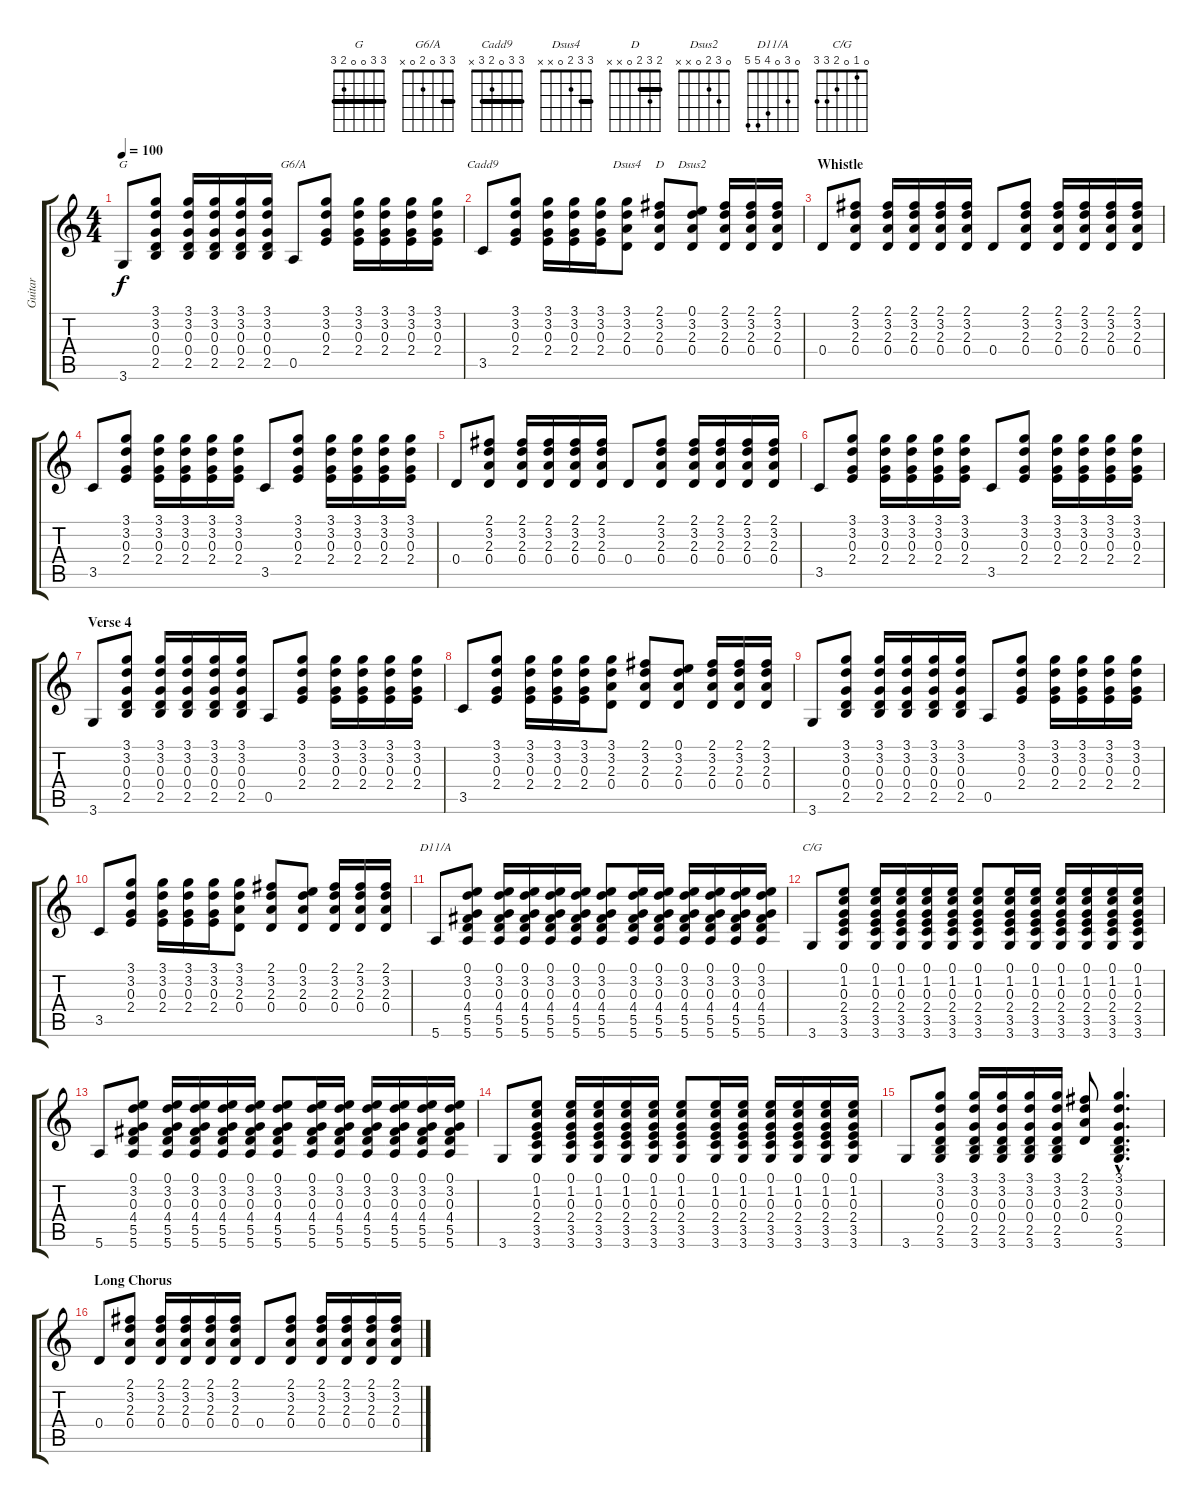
\track ("Guitar" "Guitar") {instrument acousticguitarsteel}
\staff {score tabs}
\tuning (E4 B3 G3 D3 A2 E2) {hide}
\chord ("G" 3 3 0 0 2 3) {barre 3}
\chord ("G6/A" 3 3 0 2 0 x) {barre 3}
\chord ("Cadd9" 3 3 0 2 3 x) {barre 3}
\chord ("Dsus4" 3 3 2 0 x x) {barre 3}
\chord ("D" 2 3 2 0 x x) {barre 2}
\chord ("Dsus2" 0 3 2 0 x x)
\chord ("D11/A" 0 3 0 4 5 5)
\chord ("C/G" 0 1 0 2 3 3)
\ts (4 4)
\tempo 100
\clef g2
\ks c
3.6.8{ch "G" dy f} (3.1 3.2 0.3 0.4 2.5).8 (3.1 3.2 0.3 0.4 2.5).16 (3.1 3.2 0.3 0.4 2.5).16 (3.1 3.2 0.3 0.4 2.5).16 (3.1 3.2 0.3 0.4 2.5).16 0.5.8{ch "G6/A"} (3.1 3.2 0.3 2.4).8 (3.1 3.2 0.3 2.4).16 (3.1 3.2 0.3 2.4).16 (3.1 3.2 0.3 2.4).16 (3.1 3.2 0.3 2.4).16 |
3.5.8{ch "Cadd9"} (3.1 3.2 0.3 2.4).8 (3.1 3.2 0.3 2.4).16 (3.1 3.2 0.3 2.4).16 (3.1 3.2 0.3 2.4).16 (3.1 3.2 2.3 0.4).8{ch "Dsus4"} (2.1 3.2 2.3 0.4).8{ch "D"} (0.1 3.2 2.3 0.4).8{ch "Dsus2"} (2.1 3.2 2.3 0.4).16 (2.1 3.2 2.3 0.4).16 (2.1 3.2 2.3 0.4).16 |
\section ("" "Whistle")
0.4.8 (2.1 3.2 2.3 0.4).8 (2.1 3.2 2.3 0.4).16 (2.1 3.2 2.3 0.4).16 (2.1 3.2 2.3 0.4).16 (2.1 3.2 2.3 0.4).16 0.4.8 (2.1 3.2 2.3 0.4).8 (2.1 3.2 2.3 0.4).16 (2.1 3.2 2.3 0.4).16 (2.1 3.2 2.3 0.4).16 (2.1 3.2 2.3 0.4).16 |
3.5.8 (3.1 3.2 0.3 2.4).8 (3.1 3.2 0.3 2.4).16 (3.1 3.2 0.3 2.4).16 (3.1 3.2 0.3 2.4).16 (3.1 3.2 0.3 2.4).16 3.5.8 (3.1 3.2 0.3 2.4).8 (3.1 3.2 0.3 2.4).16 (3.1 3.2 0.3 2.4).16 (3.1 3.2 0.3 2.4).16 (3.1 3.2 0.3 2.4).16 |
0.4.8 (2.1 3.2 2.3 0.4).8 (2.1 3.2 2.3 0.4).16 (2.1 3.2 2.3 0.4).16 (2.1 3.2 2.3 0.4).16 (2.1 3.2 2.3 0.4).16 0.4.8 (2.1 3.2 2.3 0.4).8 (2.1 3.2 2.3 0.4).16 (2.1 3.2 2.3 0.4).16 (2.1 3.2 2.3 0.4).16 (2.1 3.2 2.3 0.4).16 |
3.5.8 (3.1 3.2 0.3 2.4).8 (3.1 3.2 0.3 2.4).16 (3.1 3.2 0.3 2.4).16 (3.1 3.2 0.3 2.4).16 (3.1 3.2 0.3 2.4).16 3.5.8 (3.1 3.2 0.3 2.4).8 (3.1 3.2 0.3 2.4).16 (3.1 3.2 0.3 2.4).16 (3.1 3.2 0.3 2.4).16 (3.1 3.2 0.3 2.4).16 |
\section ("" "Verse 4")
3.6.8 (3.1 3.2 0.3 0.4 2.5).8 (3.1 3.2 0.3 0.4 2.5).16 (3.1 3.2 0.3 0.4 2.5).16 (3.1 3.2 0.3 0.4 2.5).16 (3.1 3.2 0.3 0.4 2.5).16 0.5.8 (3.1 3.2 0.3 2.4).8 (3.1 3.2 0.3 2.4).16 (3.1 3.2 0.3 2.4).16 (3.1 3.2 0.3 2.4).16 (3.1 3.2 0.3 2.4).16 |
3.5.8 (3.1 3.2 0.3 2.4).8 (3.1 3.2 0.3 2.4).16 (3.1 3.2 0.3 2.4).16 (3.1 3.2 0.3 2.4).16 (3.1 3.2 2.3 0.4).8 (2.1 3.2 2.3 0.4).8 (0.1 3.2 2.3 0.4).8 (2.1 3.2 2.3 0.4).16 (2.1 3.2 2.3 0.4).16 (2.1 3.2 2.3 0.4).16 |
3.6.8 (3.1 3.2 0.3 0.4 2.5).8 (3.1 3.2 0.3 0.4 2.5).16 (3.1 3.2 0.3 0.4 2.5).16 (3.1 3.2 0.3 0.4 2.5).16 (3.1 3.2 0.3 0.4 2.5).16 0.5.8 (3.1 3.2 0.3 2.4).8 (3.1 3.2 0.3 2.4).16 (3.1 3.2 0.3 2.4).16 (3.1 3.2 0.3 2.4).16 (3.1 3.2 0.3 2.4).16 |
3.5.8 (3.1 3.2 0.3 2.4).8 (3.1 3.2 0.3 2.4).16 (3.1 3.2 0.3 2.4).16 (3.1 3.2 0.3 2.4).16 (3.1 3.2 2.3 0.4).8 (2.1 3.2 2.3 0.4).8 (0.1 3.2 2.3 0.4).8 (2.1 3.2 2.3 0.4).16 (2.1 3.2 2.3 0.4).16 (2.1 3.2 2.3 0.4).16 |
5.6.8{ch "D11/A"} (0.1 3.2 0.3 4.4 5.5 5.6).8 (0.1 3.2 0.3 4.4 5.5 5.6).16 (0.1 3.2 0.3 4.4 5.5 5.6).16 (0.1 3.2 0.3 4.4 5.5 5.6).16 (0.1 3.2 0.3 4.4 5.5 5.6).16 (0.1 3.2 0.3 4.4 5.5 5.6).8 (0.1 3.2 0.3 4.4 5.5 5.6).16 (0.1 3.2 0.3 4.4 5.5 5.6).16 (0.1 3.2 0.3 4.4 5.5 5.6).16 (0.1 3.2 0.3 4.4 5.5 5.6).16 (0.1 3.2 0.3 4.4 5.5 5.6).16 (0.1 3.2 0.3 4.4 5.5 5.6).16 |
3.6.8{ch "C/G"} (0.1 1.2 0.3 2.4 3.5 3.6).8 (0.1 1.2 0.3 2.4 3.5 3.6).16 (0.1 1.2 0.3 2.4 3.5 3.6).16 (0.1 1.2 0.3 2.4 3.5 3.6).16 (0.1 1.2 0.3 2.4 3.5 3.6).16 (0.1 1.2 0.3 2.4 3.5 3.6).8 (0.1 1.2 0.3 2.4 3.5 3.6).16 (0.1 1.2 0.3 2.4 3.5 3.6).16 (0.1 1.2 0.3 2.4 3.5 3.6).16 (0.1 1.2 0.3 2.4 3.5 3.6).16 (0.1 1.2 0.3 2.4 3.5 3.6).16 (0.1 1.2 0.3 2.4 3.5 3.6).16 |
5.6.8 (0.1 3.2 0.3 4.4 5.5 5.6).8 (0.1 3.2 0.3 4.4 5.5 5.6).16 (0.1 3.2 0.3 4.4 5.5 5.6).16 (0.1 3.2 0.3 4.4 5.5 5.6).16 (0.1 3.2 0.3 4.4 5.5 5.6).16 (0.1 3.2 0.3 4.4 5.5 5.6).8 (0.1 3.2 0.3 4.4 5.5 5.6).16 (0.1 3.2 0.3 4.4 5.5 5.6).16 (0.1 3.2 0.3 4.4 5.5 5.6).16 (0.1 3.2 0.3 4.4 5.5 5.6).16 (0.1 3.2 0.3 4.4 5.5 5.6).16 (0.1 3.2 0.3 4.4 5.5 5.6).16 |
3.6.8 (0.1 1.2 0.3 2.4 3.5 3.6).8 (0.1 1.2 0.3 2.4 3.5 3.6).16 (0.1 1.2 0.3 2.4 3.5 3.6).16 (0.1 1.2 0.3 2.4 3.5 3.6).16 (0.1 1.2 0.3 2.4 3.5 3.6).16 (0.1 1.2 0.3 2.4 3.5 3.6).8 (0.1 1.2 0.3 2.4 3.5 3.6).16 (0.1 1.2 0.3 2.4 3.5 3.6).16 (0.1 1.2 0.3 2.4 3.5 3.6).16 (0.1 1.2 0.3 2.4 3.5 3.6).16 (0.1 1.2 0.3 2.4 3.5 3.6).16 (0.1 1.2 0.3 2.4 3.5 3.6).16 |
3.6.8 (3.1 3.2 0.3 0.4 2.5 3.6).8 (3.1 3.2 0.3 0.4 2.5 3.6).16 (3.1 3.2 0.3 0.4 2.5 3.6).16 (3.1 3.2 0.3 0.4 2.5 3.6).16 (3.1 3.2 0.3 0.4 2.5 3.6).16 (2.1 3.2 2.3 0.4).8 (3.1{hac} 3.2{hac} 0.3{hac} 0.4{hac} 2.5{hac} 3.6{hac}).4{d} |
\section ("" "Long Chorus")
0.4.8 (2.1 3.2 2.3 0.4).8 (2.1 3.2 2.3 0.4).16 (2.1 3.2 2.3 0.4).16 (2.1 3.2 2.3 0.4).16 (2.1 3.2 2.3 0.4).16 0.4.8 (2.1 3.2 2.3 0.4).8 (2.1 3.2 2.3 0.4).16 (2.1 3.2 2.3 0.4).16 (2.1 3.2 2.3 0.4).16 (2.1 3.2 2.3 0.4).16
